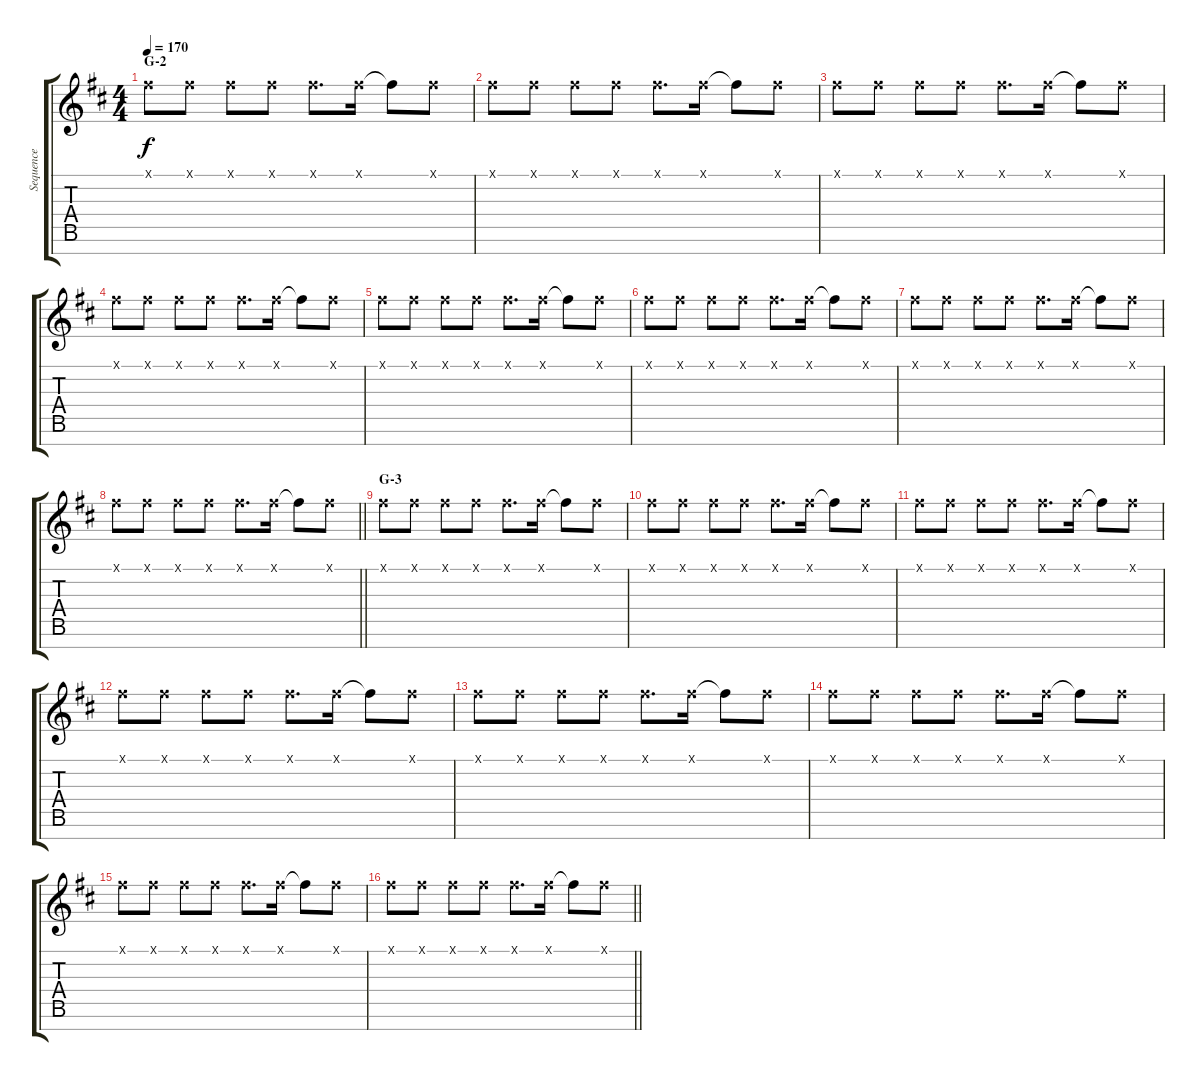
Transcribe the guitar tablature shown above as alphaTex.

\track ("Sequence" "Sequence") {instrument lead2sawtooth}
\staff {score tabs}
\tuning (E5 B4 G4 D4 A3 E3 B2) {hide}
\ts (4 4)
\section ("" "G-2")
\tempo 170
\clef g2
\ks d
2.1{x}.8{dy f} 2.1{x}.8 2.1{x}.8 2.1{x}.8 2.1{x}.8{d} 2.1{x}.16 2.1{t}.8 2.1{x}.8 |
2.1{x}.8 2.1{x}.8 2.1{x}.8 2.1{x}.8 2.1{x}.8{d} 2.1{x}.16 2.1{t}.8 2.1{x}.8 |
2.1{x}.8 2.1{x}.8 2.1{x}.8 2.1{x}.8 2.1{x}.8{d} 2.1{x}.16 2.1{t}.8 2.1{x}.8 |
2.1{x}.8 2.1{x}.8 2.1{x}.8 2.1{x}.8 2.1{x}.8{d} 2.1{x}.16 2.1{t}.8 2.1{x}.8 |
2.1{x}.8 2.1{x}.8 2.1{x}.8 2.1{x}.8 2.1{x}.8{d} 2.1{x}.16 2.1{t}.8 2.1{x}.8 |
2.1{x}.8 2.1{x}.8 2.1{x}.8 2.1{x}.8 2.1{x}.8{d} 2.1{x}.16 2.1{t}.8 2.1{x}.8 |
2.1{x}.8 2.1{x}.8 2.1{x}.8 2.1{x}.8 2.1{x}.8{d} 2.1{x}.16 2.1{t}.8 2.1{x}.8 |
\barLineRight lightlight
2.1{x}.8 2.1{x}.8 2.1{x}.8 2.1{x}.8 2.1{x}.8{d} 2.1{x}.16 2.1{t}.8 2.1{x}.8 |
\section ("" "G-3")
2.1{x}.8 2.1{x}.8 2.1{x}.8 2.1{x}.8 2.1{x}.8{d} 2.1{x}.16 2.1{t}.8 2.1{x}.8 |
2.1{x}.8 2.1{x}.8 2.1{x}.8 2.1{x}.8 2.1{x}.8{d} 2.1{x}.16 2.1{t}.8 2.1{x}.8 |
2.1{x}.8 2.1{x}.8 2.1{x}.8 2.1{x}.8 2.1{x}.8{d} 2.1{x}.16 2.1{t}.8 2.1{x}.8 |
2.1{x}.8 2.1{x}.8 2.1{x}.8 2.1{x}.8 2.1{x}.8{d} 2.1{x}.16 2.1{t}.8 2.1{x}.8 |
2.1{x}.8 2.1{x}.8 2.1{x}.8 2.1{x}.8 2.1{x}.8{d} 2.1{x}.16 2.1{t}.8 2.1{x}.8 |
2.1{x}.8 2.1{x}.8 2.1{x}.8 2.1{x}.8 2.1{x}.8{d} 2.1{x}.16 2.1{t}.8 2.1{x}.8 |
2.1{x}.8 2.1{x}.8 2.1{x}.8 2.1{x}.8 2.1{x}.8{d} 2.1{x}.16 2.1{t}.8 2.1{x}.8 |
\barLineRight lightlight
2.1{x}.8 2.1{x}.8 2.1{x}.8 2.1{x}.8 2.1{x}.8{d} 2.1{x}.16 2.1{t}.8 2.1{x}.8
